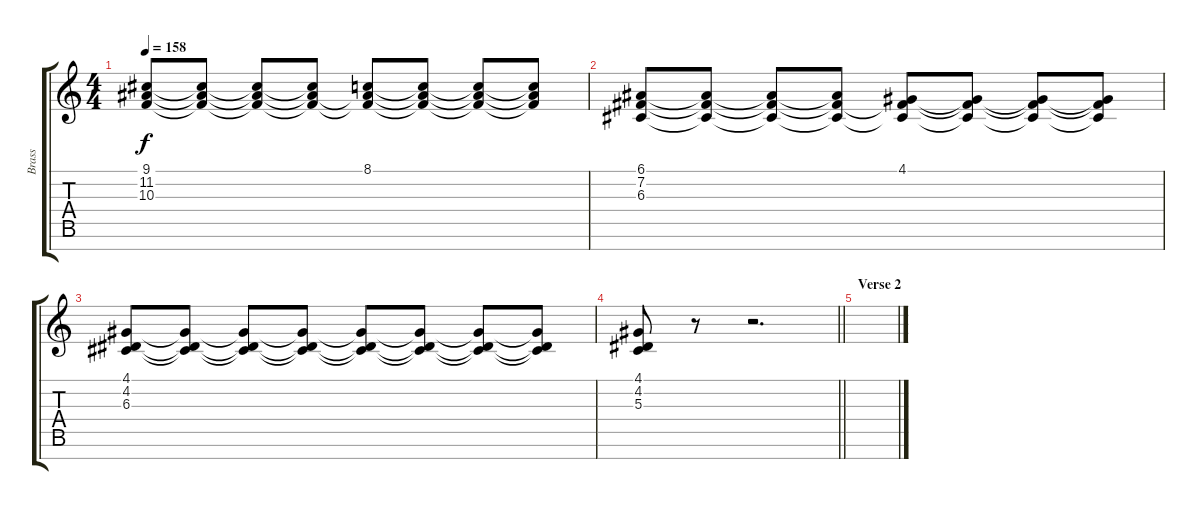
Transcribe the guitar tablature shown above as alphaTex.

\track ("Brass" "Brass") {instrument trombone}
\staff {score tabs}
\tuning (E4 B3 G3 D3 A2 E2 B1) {hide}
\ts (4 4)
\tempo 158
\clef g2
\ks c
(9.1 11.2 10.3).8{dy f} (9.1{t} 11.2{t} 10.3{t}).8 (9.1{t} 11.2{t} 10.3{t}).8 (9.1{t} 11.2{t} 10.3{t}).8 (8.1 11.2{t} 10.3{t}).8 (8.1{t} 11.2{t} 10.3{t}).8 (8.1{t} 11.2{t} 10.3{t}).8 (8.1{t} 11.2{t} 10.3{t}).8 |
(6.1 7.2 6.3).8 (6.1{t} 7.2{t} 6.3{t}).8 (6.1{t} 7.2{t} 6.3{t}).8 (6.1{t} 7.2{t} 6.3{t}).8 (4.1 7.2{t} 6.3{t}).8 (4.1{t} 7.2{t} 6.3{t}).8 (4.1{t} 7.2{t} 6.3{t}).8 (4.1{t} 7.2{t} 6.3{t}).8 |
(4.1 4.2 6.3).8 (4.1{t} 4.2{t} 6.3{t}).8 (4.1{t} 4.2{t} 6.3{t}).8 (4.1{t} 4.2{t} 6.3{t}).8 (4.1{t} 4.2{t} 6.3{t}).8 (4.1{t} 4.2{t} 6.3{t}).8 (4.1{t} 4.2{t} 6.3{t}).8 (4.1{t} 4.2{t} 6.3{t}).8 |
\barLineRight lightlight
(4.1 4.2 5.3).8 r.8 r.2{d} |
\section ("" "Verse 2")
